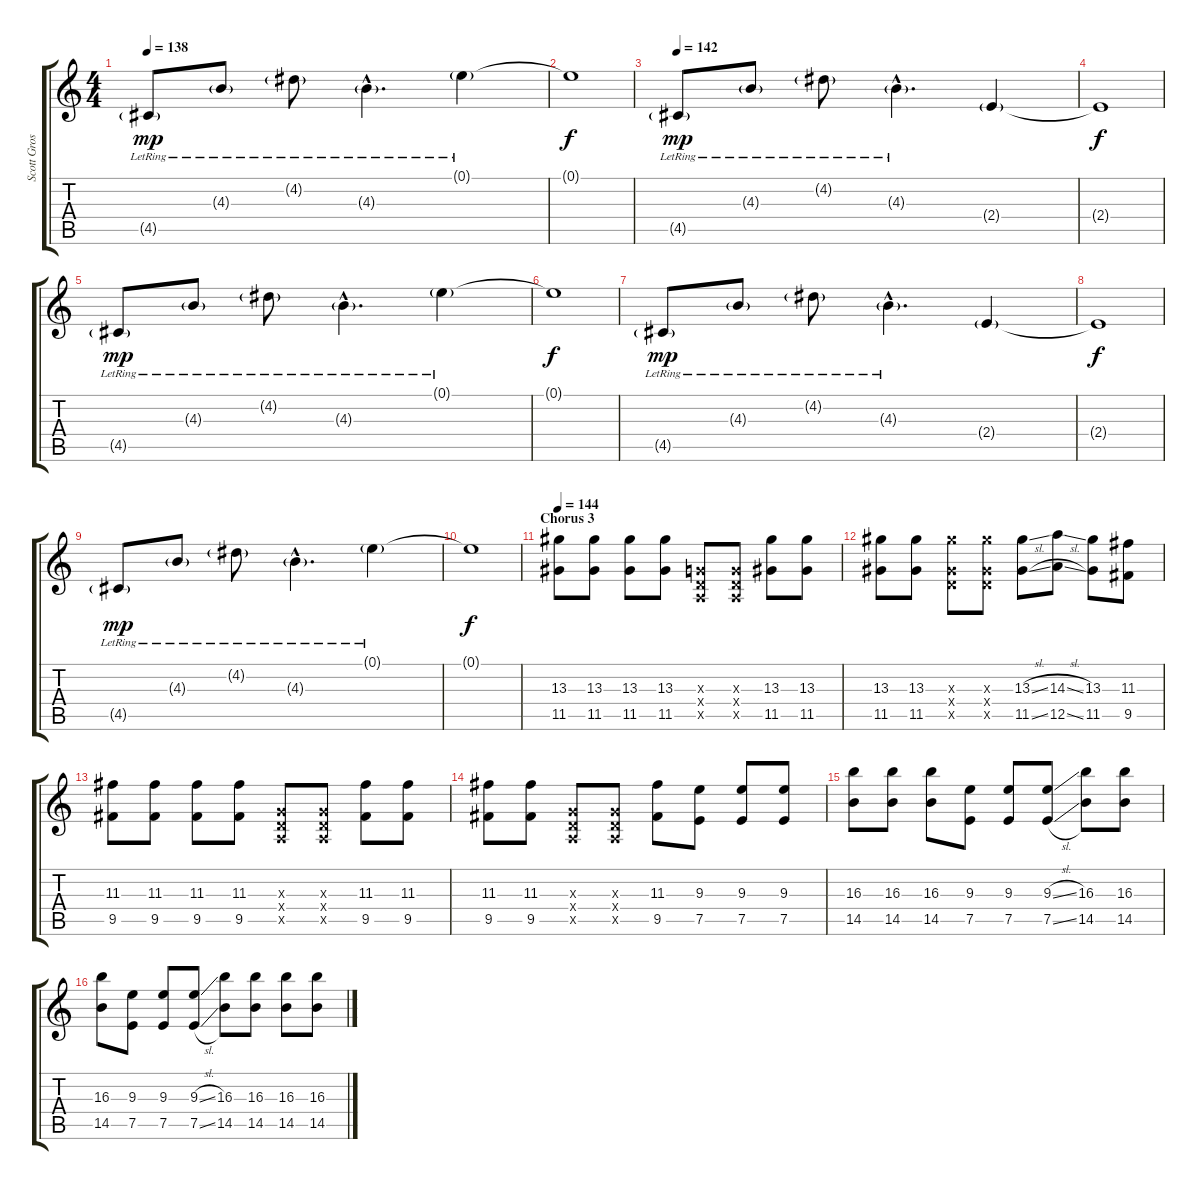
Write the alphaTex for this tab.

\track ("Scott Gross" "Scott Gros") {instrument electricguitarclean}
\staff {score tabs}
\tuning (E4 B3 G3 D3 A2 E2) {hide}
\ts (4 4)
\tempo 138
\clef g2
\ks c
4.5{g lr}.8{dy mp} 4.3{g lr}.8 4.2{g lr}.8 4.3{g hac lr}.4{d} 0.1{g lr}.4 |
0.1{t}.1{dy f} |
\tempo 142
4.5{g lr}.8{dy mp} 4.3{g lr}.8 4.2{g lr}.8 4.3{g hac lr}.4{d} 2.4{g}.4 |
2.4{t}.1{dy f} |
4.5{g lr}.8{dy mp} 4.3{g lr}.8 4.2{g lr}.8 4.3{g hac lr}.4{d} 0.1{g lr}.4 |
0.1{t}.1{dy f} |
4.5{g lr}.8{dy mp} 4.3{g lr}.8 4.2{g lr}.8 4.3{g hac lr}.4{d} 2.4{g}.4 |
2.4{t}.1{dy f} |
4.5{g lr}.8{dy mp} 4.3{g lr}.8 4.2{g lr}.8 4.3{g hac lr}.4{d} 0.1{g lr}.4 |
0.1{t}.1{dy f} |
\section ("" "Chorus 3")
\tempo 144
(13.3 11.5).8{volume 13 instrument overdrivenguitar} (13.3 11.5).8 (13.3 11.5).8 (13.3 11.5).8 (0.3{x} 0.4{x} 0.5{x}).8 (0.3{x} 0.4{x} 0.5{x}).8 (13.3 11.5).8 (13.3 11.5).8 |
(13.3 11.5).8 (13.3 11.5).8 (13.3{x} 0.4{x} 11.5{x}).8 (13.3{x} 0.4{x} 11.5{x}).8 (13.3{sl} 11.5{sl}).8 (14.3{sl} 12.5{sl}).8 (13.3 11.5).8 (11.3 9.5).8 |
(11.3 9.5).8 (11.3 9.5).8 (11.3 9.5).8 (11.3 9.5).8 (0.3{x} 0.4{x} 0.5{x}).8 (0.3{x} 0.4{x} 0.5{x}).8 (11.3 9.5).8 (11.3 9.5).8 |
(11.3 9.5).8 (11.3 9.5).8 (0.3{x} 0.4{x} 0.5{x}).8 (0.3{x} 0.4{x} 0.5{x}).8 (11.3 9.5).8 (9.3 7.5).8 (9.3 7.5).8 (9.3 7.5).8 |
(16.3 14.5).8 (16.3 14.5).8 (16.3 14.5).8 (9.3 7.5).8 (9.3 7.5).8 (9.3{sl} 7.5{sl}).8 (16.3 14.5).8 (16.3 14.5).8 |
(16.3 14.5).8 (9.3 7.5).8 (9.3 7.5).8 (9.3{sl} 7.5{sl}).8 (16.3 14.5).8 (16.3 14.5).8 (16.3 14.5).8 (16.3 14.5).8
